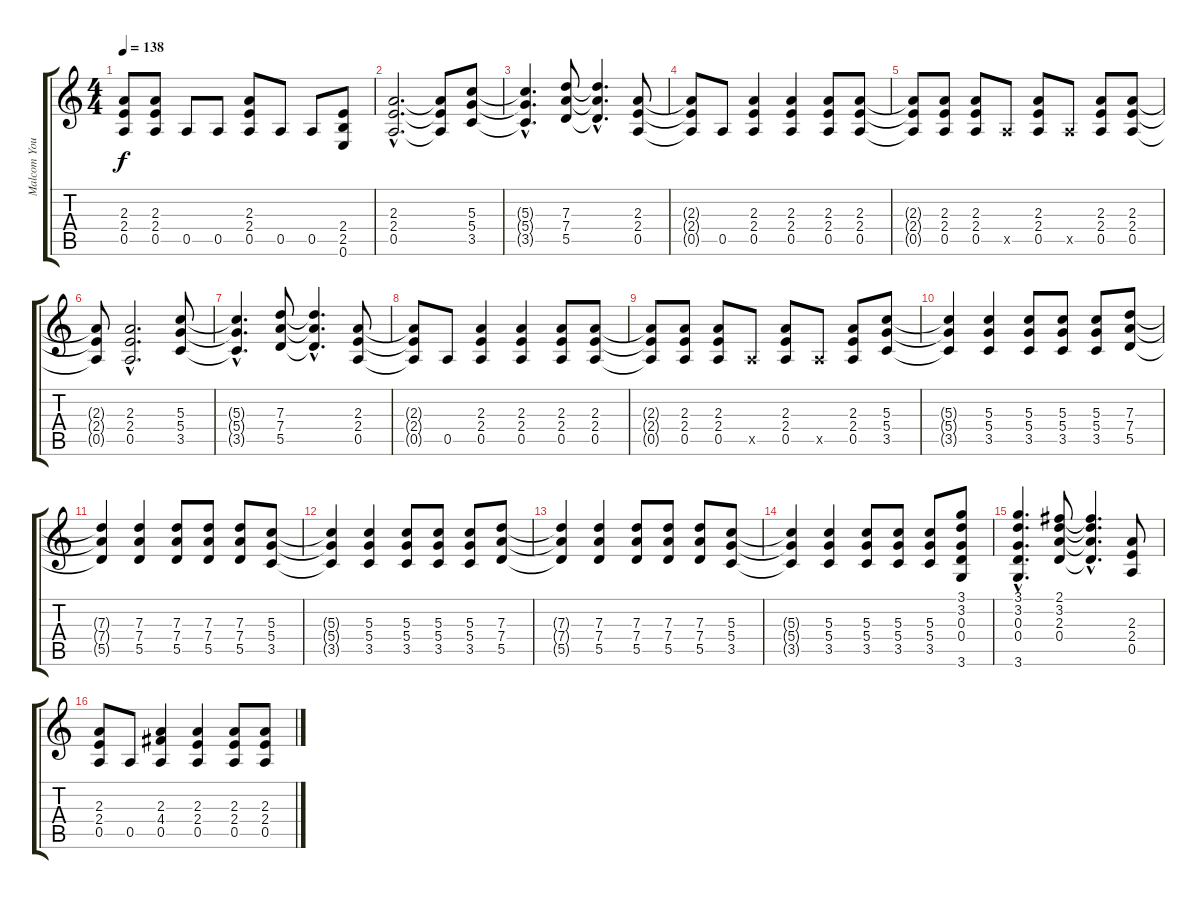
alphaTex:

\track ("Malcom Young" "Malcom You") {instrument overdrivenguitar}
\staff {score tabs}
\tuning (E4 B3 G3 D3 A2 E2) {hide}
\ts (4 4)
\tempo 138
\clef g2
\ks c
(2.3{t} 2.4{t} 0.5{t}).8{dy f} (2.3 2.4 0.5).8 0.5.8 0.5.8 (2.3 2.4 0.5).8 0.5.8 0.5.8 (2.4 2.5 0.6).8 |
(2.3{hac} 2.4{hac} 0.5{hac}).2{d} (2.3{t} 2.4{t} 0.5{t}).8 (5.3 5.4 3.5).8 |
(5.3{hac t} 5.4{hac t} 3.5{hac t}).4{d} (7.3 7.4 5.5).8 (7.3{hac t} 7.4{hac t} 5.5{hac t}).4{d} (2.3 2.4 0.5).8 |
(2.3{t} 2.4{t} 0.5{t}).8 0.5.8 (2.3 2.4 0.5).4 (2.3 2.4 0.5).4 (2.3 2.4 0.5).8 (2.3 2.4 0.5).8 |
(2.3{t} 2.4{t} 0.5{t}).8 (2.3 2.4 0.5).8 (2.3 2.4 0.5).8 0.5{x}.8 (2.3 2.4 0.5).8 0.5{x}.8 (2.3 2.4 0.5).8 (2.3 2.4 0.5).8 |
(2.3{t} 2.4{t} 0.5{t}).8 (2.3{hac} 2.4{hac} 0.5{hac}).2{d} (5.3 5.4 3.5).8 |
(5.3{hac t} 5.4{hac t} 3.5{hac t}).4{d} (7.3 7.4 5.5).8 (7.3{hac t} 7.4{hac t} 5.5{hac t}).4{d} (2.3 2.4 0.5).8 |
(2.3{t} 2.4{t} 0.5{t}).8 0.5.8 (2.3 2.4 0.5).4 (2.3 2.4 0.5).4 (2.3 2.4 0.5).8 (2.3 2.4 0.5).8 |
(2.3{t} 2.4{t} 0.5{t}).8 (2.3 2.4 0.5).8 (2.3 2.4 0.5).8 0.5{x}.8 (2.3 2.4 0.5).8 0.5{x}.8 (2.3 2.4 0.5).8 (5.3 5.4 3.5).8 |
(5.3{t} 5.4{t} 3.5{t}).4 (5.3 5.4 3.5).4 (5.3 5.4 3.5).8 (5.3 5.4 3.5).8 (5.3 5.4 3.5).8 (7.3 7.4 5.5).8 |
(7.3{t} 7.4{t} 5.5{t}).4 (7.3 7.4 5.5).4 (7.3 7.4 5.5).8 (7.3 7.4 5.5).8 (7.3 7.4 5.5).8 (5.3 5.4 3.5).8 |
(5.3{t} 5.4{t} 3.5{t}).4 (5.3 5.4 3.5).4 (5.3 5.4 3.5).8 (5.3 5.4 3.5).8 (5.3 5.4 3.5).8 (7.3 7.4 5.5).8 |
(7.3{t} 7.4{t} 5.5{t}).4 (7.3 7.4 5.5).4 (7.3 7.4 5.5).8 (7.3 7.4 5.5).8 (7.3 7.4 5.5).8 (5.3 5.4 3.5).8 |
(5.3{t} 5.4{t} 3.5{t}).4 (5.3 5.4 3.5).4 (5.3 5.4 3.5).8 (5.3 5.4 3.5).8 (5.3 5.4 3.5).8 (3.1 3.2 0.3 0.4 3.6).8 |
(3.1{hac} 3.2{hac} 0.3{hac} 0.4{hac} 3.6{hac}).4{d} (2.1 3.2 2.3 0.4).8 (2.1{hac t} 3.2{hac t} 2.3{hac t} 0.4{hac t}).4{d} (2.3 2.4 0.5).8 |
(2.3 2.4 0.5).8 0.5.8 (2.3 4.4 0.5).4 (2.3 2.4 0.5).4 (2.3 2.4 0.5).8 (2.3 2.4 0.5).8
